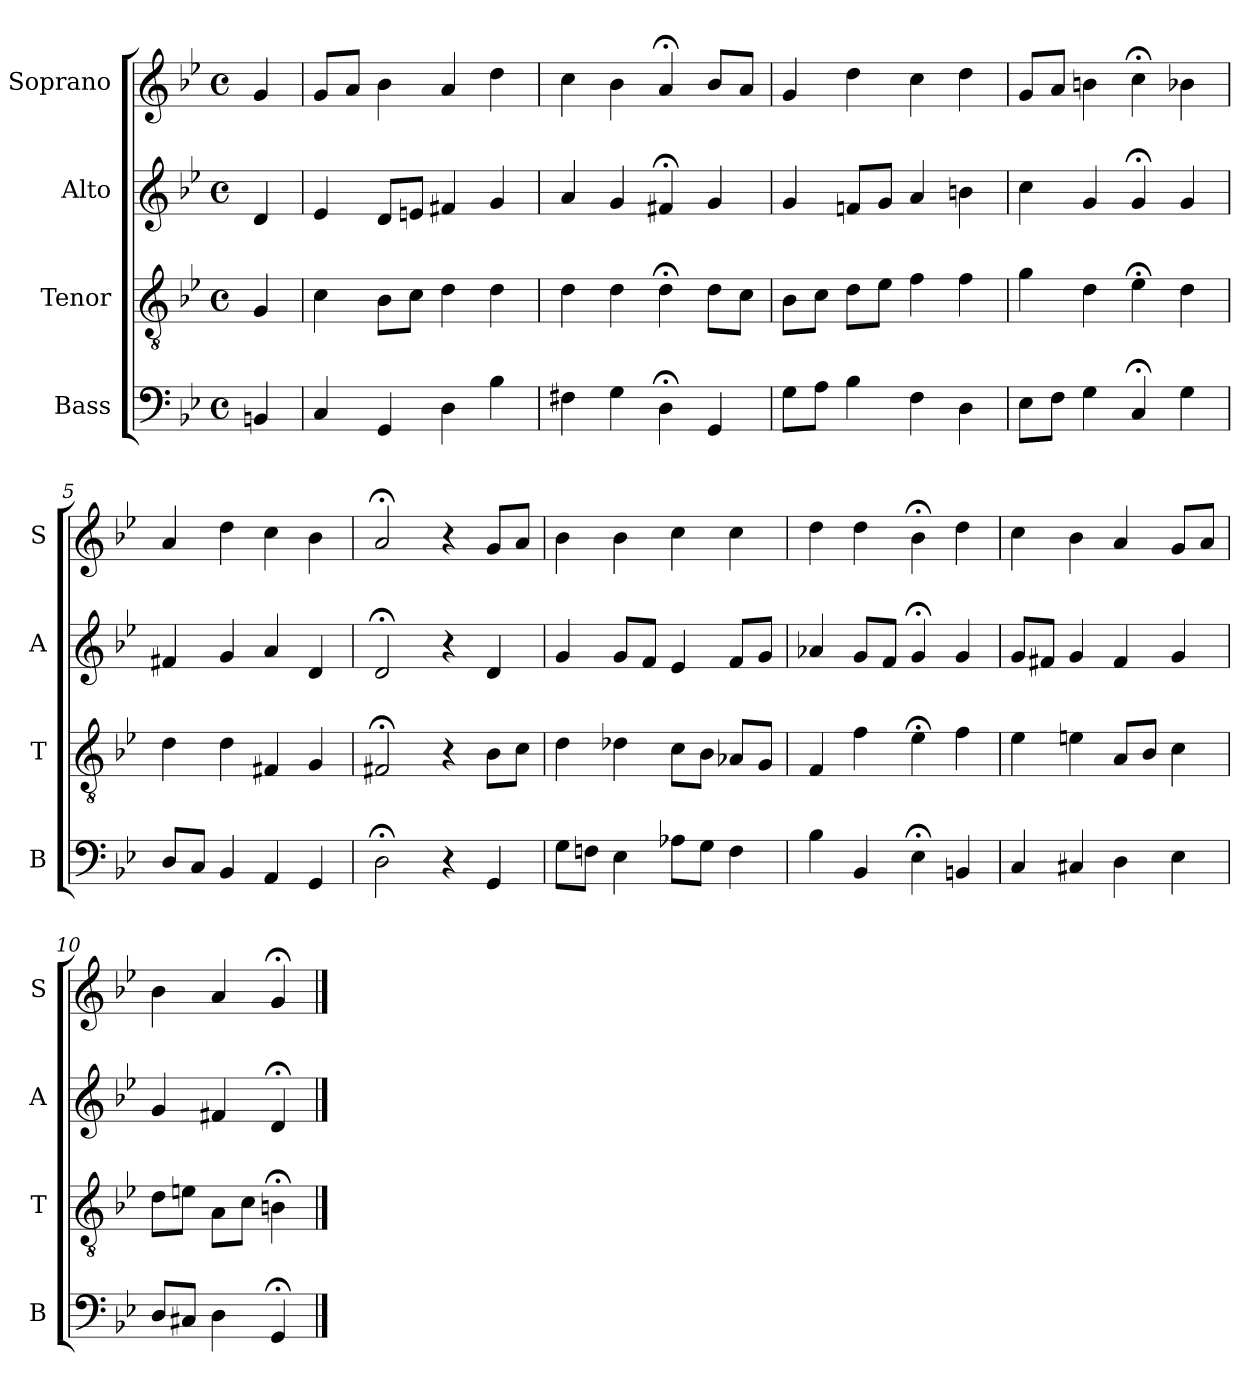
**kern	**kern	**kern	**kern
*part4	*part3	*part2	*part1
*staff4	*staff3	*staff2	*staff1
*I"Bass	*I"Tenor	*I"Alto	*I"Soprano
*I'B	*I'T	*I'A	*I'S
*clefF4	*clefGv2	*clefG2	*clefG2
*k[b-e-]	*k[b-e-]	*k[b-e-]	*k[b-e-]
*g:	*g:	*g:	*g:
*M4/4	*M4/4	*M4/4	*M4/4
*met(c)	*met(c)	*met(c)	*met(c)
*MM100	*MM100	*MM100	*MM100
=	=	=	=
4BBn	4G	4d	4g
=1	=1	=1	=1
4C	4c	4e-	8gL
.	.	.	8aJ
4GG	8B-L	8dL	4b-
.	8cJ	8enJ	.
4D	4d	4f#X	4a
4B-	4d	4g	4dd
=2	=2	=2	=2
4F#X	4d	4a	4cc
4G	4d	4g	4b-
4D;<	4d;<	4f#X;<	4a;<
4GG	8dL	4g	8b-L
.	8cJ	.	8aJ
=3	=3	=3	=3
8GL	8B-L	4g	4g
8AJ	8cJ	.	.
4B-	8dL	8fnL	4dd
.	8e-J	8gJ	.
4F	4f	4a	4cc
4D	4f	4bn	4dd
=4	=4	=4	=4
8E-L	4g	4cc	8gL
8FJ	.	.	8aJ
4G	4d	4g	4bn
4C;<	4e-;<	4g;<	4cc;<
4G	4d	4g	4b-X
=5	=5	=5	=5
8DL	4d	4f#X	4a
8CJ	.	.	.
4BB-	4d	4g	4dd
4AA	4F#X	4a	4cc
4GG	4G	4d	4b-
=6	=6	=6	=6
2D;<	2F#X;<	2d;<	2a;<
4r	4r	4r	4r
4GG	8B-L	4d	8gL
.	8cJ	.	8aJ
=7	=7	=7	=7
8GL	4d	4g	4b-
8FnJ	.	.	.
4E-	4d-X	8gL	4b-
.	.	8fJ	.
8A-XL	8cL	4e-	4cc
8GJ	8B-J	.	.
4F	8A-XL	8fL	4cc
.	8GJ	8gJ	.
=8	=8	=8	=8
4B-	4F	4a-X	4dd
4BB-	4f	8gL	4dd
.	.	8fJ	.
4E-;<	4e-;<	4g;<	4b-;<
4BBn	4f	4g	4dd
=9	=9	=9	=9
4C	4e-	8gL	4cc
.	.	8f#XJ	.
4C#X	4en	4g	4b-
4D	8AL	4f#	4a
.	8B-J	.	.
4E-	4c	4g	8gL
.	.	.	8aJ
=10	=10	=10	=10
8DL	8dL	4g	4b-
8C#XJ	8enJ	.	.
4D	8AL	4f#X	4a
.	8cJ	.	.
4GG;<	4Bn;<	4d;<	4g;<
==	==	==	==
*-	*-	*-	*-
